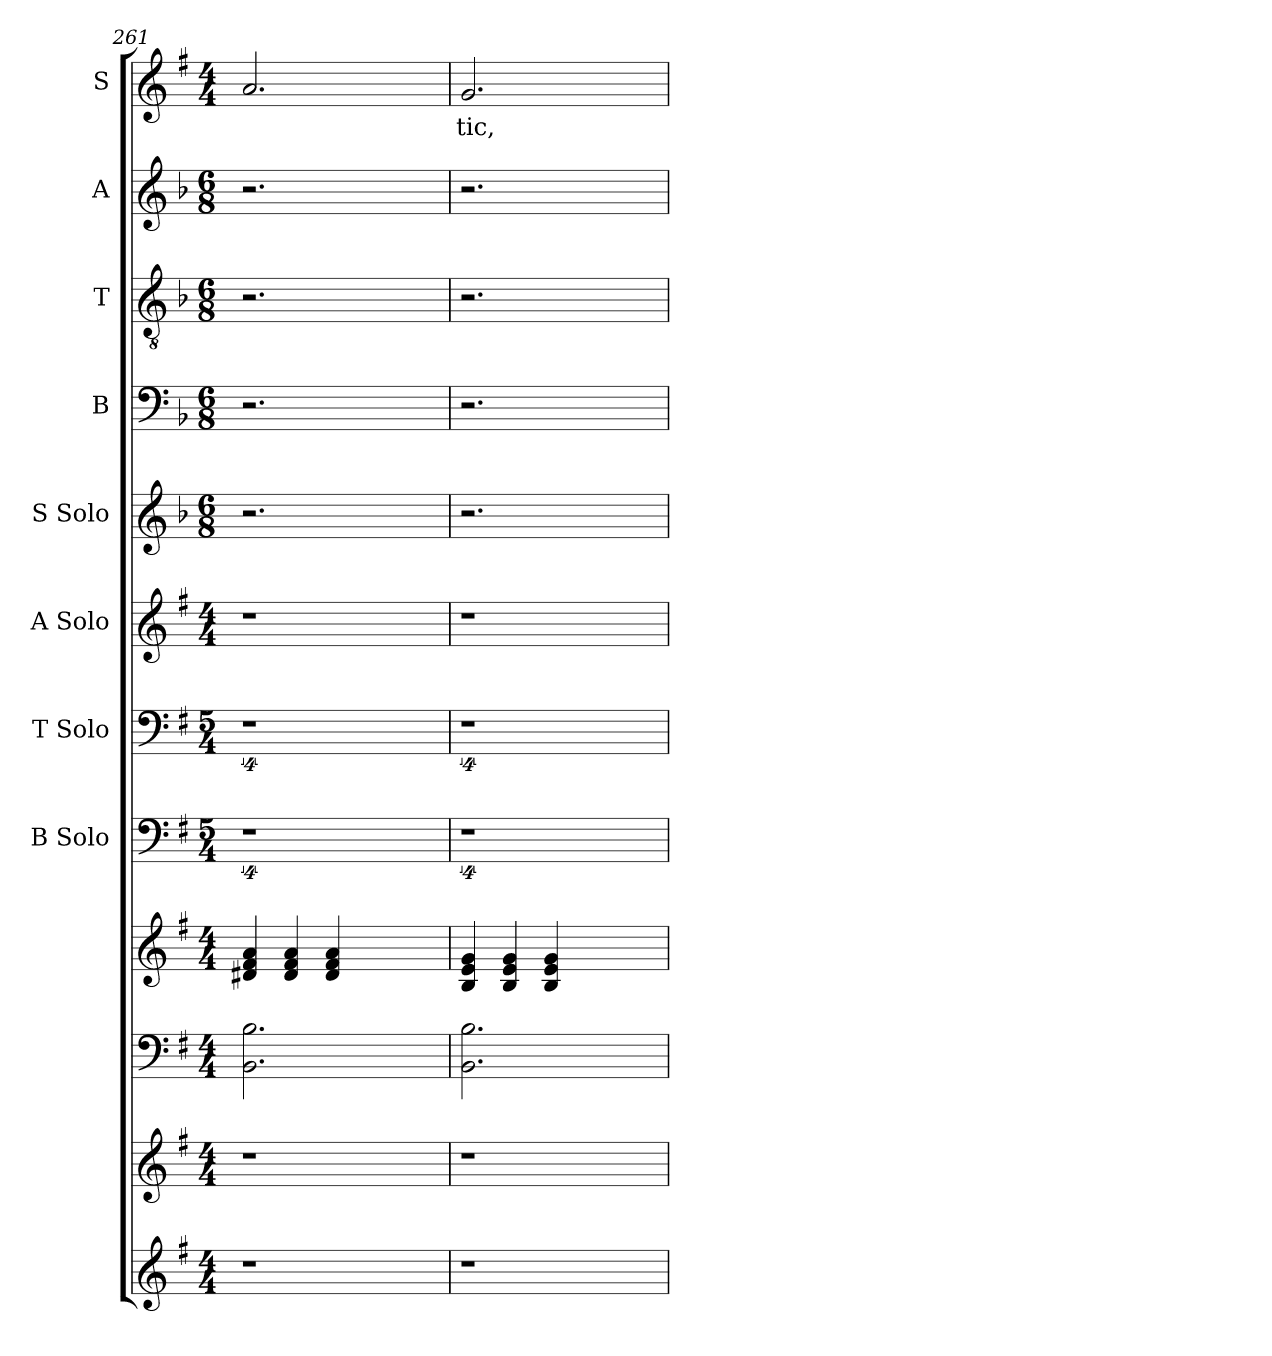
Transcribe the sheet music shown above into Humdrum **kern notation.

**kern	**kern	**kern	**kern	**kern	**kern	**kern	**kern	**kern	**kern	**kern	**kern	**text
*part12	*part11	*part10	*part9	*part8	*part7	*part6	*part5	*part4	*part3	*part2	*part1	*part1
*staff12	*staff11	*staff10	*staff9	*staff8	*staff7	*staff6	*staff5	*staff4	*staff3	*staff2	*staff1	*staff1
*	*	*	*	*I"B Solo	*I"T Solo	*I"A Solo	*I"S Solo	*I"B	*I"T	*I"A	*I"S	*
*clefG2	*clefG2	*clefF4	*clefG2	*clefF4	*clefF4	*clefG2	*clefG2	*clefF4	*clefGv2	*clefG2	*clefG2	*
*k[f#]	*k[f#]	*k[f#]	*k[f#]	*k[f#]	*k[f#]	*k[f#]	*k[b-]	*k[b-]	*k[b-]	*k[b-]	*k[f#]	*
*G:	*G:	*G:	*G:	*G:	*G:	*G:	*F:	*F:	*F:	*F:	*G:	*
*M4/4	*M4/4	*M4/4	*M4/4	*M5/4	*M5/4	*M4/4	*M6/8	*M6/8	*M6/8	*M6/8	*M4/4	*
=261	=261	=261	=261	=261	=261	=261	=261	=261	=261	=261	=261	=261
1r	1r	2.BB\ 2.B\	4d#X/ 4f#/ 4a/	4%5r	4%5r	1r	2.r	2.r	2.r	2.r	2.a/	.
.	.	.	4d#/ 4f#/ 4a/	.	.	.	.	.	.	.	.	.
.	.	.	4d#/ 4f#/ 4a/	.	.	.	.	.	.	.	.	.
.	.	2ryy	2ryy	.	.	.	2ryy	2ryy	2ryy	2ryy	2ryy	.
4ryy	4ryy	.	.	.	.	4ryy	.	.	.	.	.	.
=262	=262	=262	=262	=262	=262	=262	=262	=262	=262	=262	=262	=262
!	!	!	!	!	!	!	!	!	!	!	!	!LO:LY:b
1r	1r	2.BB\ 2.B\	4B/ 4e/ 4g/	4%5r	4%5r	1r	2.r	2.r	2.r	2.r	2.g/	-tic,
.	.	.	4B/ 4e/ 4g/	.	.	.	.	.	.	.	.	.
.	.	.	4B/ 4e/ 4g/	.	.	.	.	.	.	.	.	.
.	.	2ryy	2ryy	.	.	.	2ryy	2ryy	2ryy	2ryy	2ryy	.
4ryy	4ryy	.	.	.	.	4ryy	.	.	.	.	.	.
=	=	=	=	=	=	=	=	=	=	=	=	=
*-	*-	*-	*-	*-	*-	*-	*-	*-	*-	*-	*-	*-
